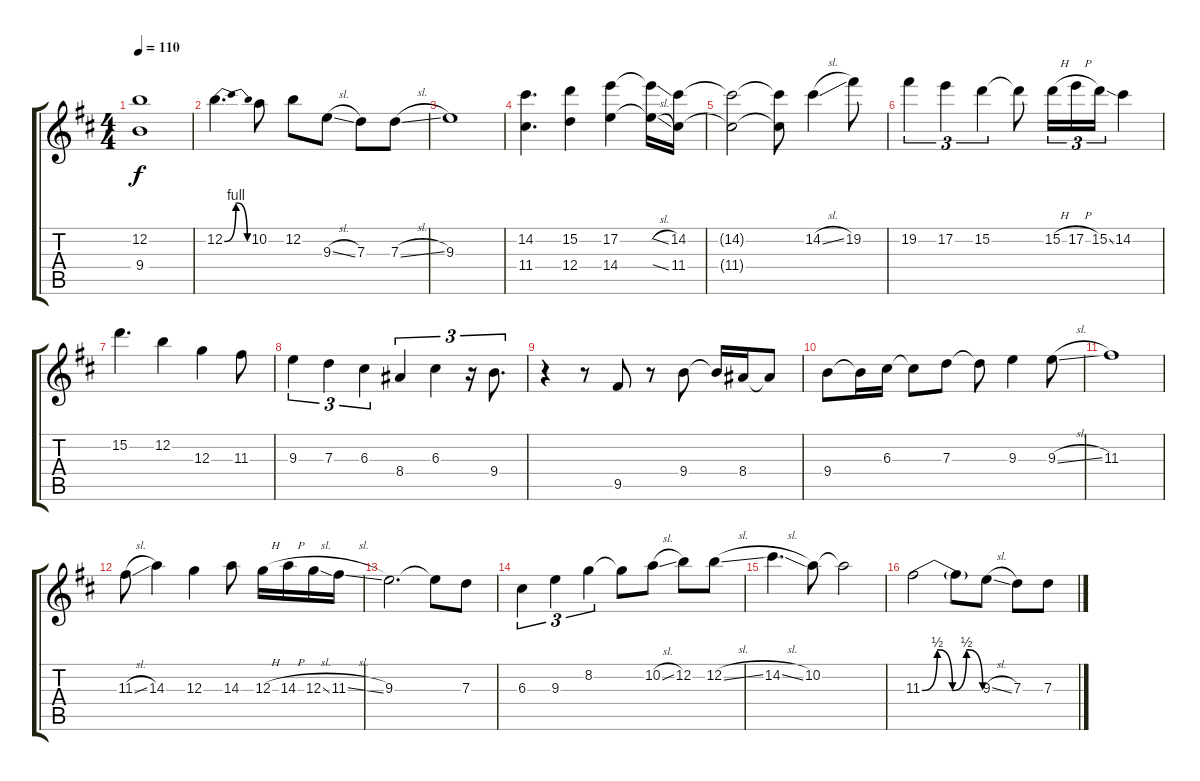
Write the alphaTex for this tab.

\track "" {instrument electricguitarjazz}
\staff {score tabs}
\tuning (E4 B3 G3 D3 A2 E2) {hide}
\ts (4 4)
\tempo 110
\clef g2
\ks bminor
(12.2{t} 9.4{t}).1{dy f} |
12.2{be (bendrelease 0 0 30 4 30 4 60 0)}.4{d} 10.2.8 12.2.8 9.3{sl}.8 7.3.8 7.3{sl}.8 |
9.3.1 |
(14.2 11.4).4{d} (15.2 12.4).4 (17.2 14.4).4 (17.2{sl t} 14.4{sl t}).16 (14.2 11.4).16 |
(14.2{t} 11.4{t}).2 (14.2{t} 11.4{t}).8 14.2{sl}.4 19.2.8 |
19.2.4{tu (3 2)} 17.2.4{tu (3 2)} 15.2.4{tu (3 2)} 15.2{t}.8 15.2{h}.16{tu (3 2)} 17.2{h}.16{tu (3 2)} 15.2{ss}.16{tu (3 2)} 14.2.4 |
15.2.4{d} 12.2.4 12.3.4 11.3.8 |
9.3.4{tu (3 2)} 7.3.4{tu (3 2)} 6.3.4{tu (3 2)} 8.4.4{tu (3 2)} 6.3.4{tu (3 2)} r.16{tu (3 2)} 9.4.8{d tu (3 2)} |
r.4 r.8 9.5.8 r.8 9.4.8 9.4{t}.16 8.4.16 8.4{t}.8 |
9.4.8 9.4{t}.16 6.3.16 6.3{t}.8 7.3.8 7.3{t}.8 9.3.4 9.3{sl}.8 |
11.3.1 |
11.3{sl}.8 14.3.4 12.3.4 14.3.8 12.3{h}.16 14.3{h}.16 12.3{sl}.16 11.3{sl}.16 |
9.3.2{d} 9.3{t}.8 7.3.8 |
6.3.4{tu (3 2)} 9.3.4{tu (3 2)} 8.2.4{tu (3 2)} 8.2{t}.8 10.2{sl}.8 12.2.8 12.2{sl}.8 |
14.2{sl}.4{d} 10.2.8 10.2{t}.2 |
11.3{be (custom 0 0 15 2 30 0 44 2 60 0)}.2 11.3{t}.8 9.3{sl}.8 7.3.8 7.3{sl}.8
